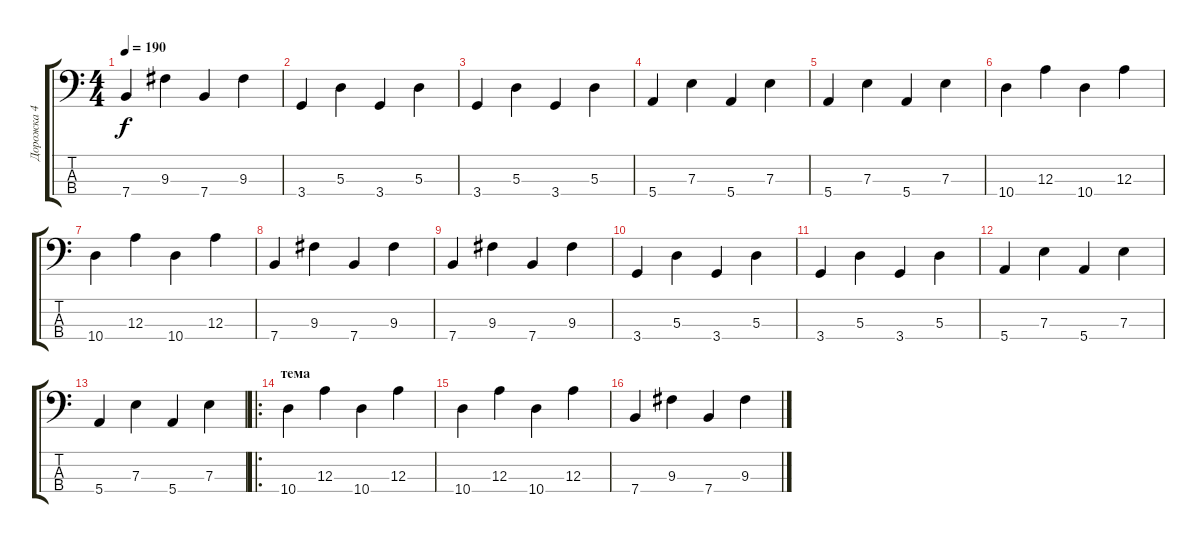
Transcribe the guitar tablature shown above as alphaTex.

\track ("Дорожка 4" "Дорожка 4") {instrument electricbassfinger}
\staff {score tabs}
\tuning (G2 D2 A1 E1) {hide}
\ts (4 4)
\tempo 190
\clef f4
\ks c
7.4.4{dy f} 9.3.4 7.4.4 9.3.4 |
3.4.4 5.3.4 3.4.4 5.3.4 |
3.4.4 5.3.4 3.4.4 5.3.4 |
5.4.4 7.3.4 5.4.4 7.3.4 |
5.4.4 7.3.4 5.4.4 7.3.4 |
10.4.4 12.3.4 10.4.4 12.3.4 |
10.4.4 12.3.4 10.4.4 12.3.4 |
7.4.4 9.3.4 7.4.4 9.3.4 |
7.4.4 9.3.4 7.4.4 9.3.4 |
3.4.4 5.3.4 3.4.4 5.3.4 |
3.4.4 5.3.4 3.4.4 5.3.4 |
5.4.4 7.3.4 5.4.4 7.3.4 |
5.4.4 7.3.4 5.4.4 7.3.4 |
\ro
\section ("" "тема")
10.4.4 12.3.4 10.4.4 12.3.4 |
10.4.4 12.3.4 10.4.4 12.3.4 |
7.4.4 9.3.4 7.4.4 9.3.4
